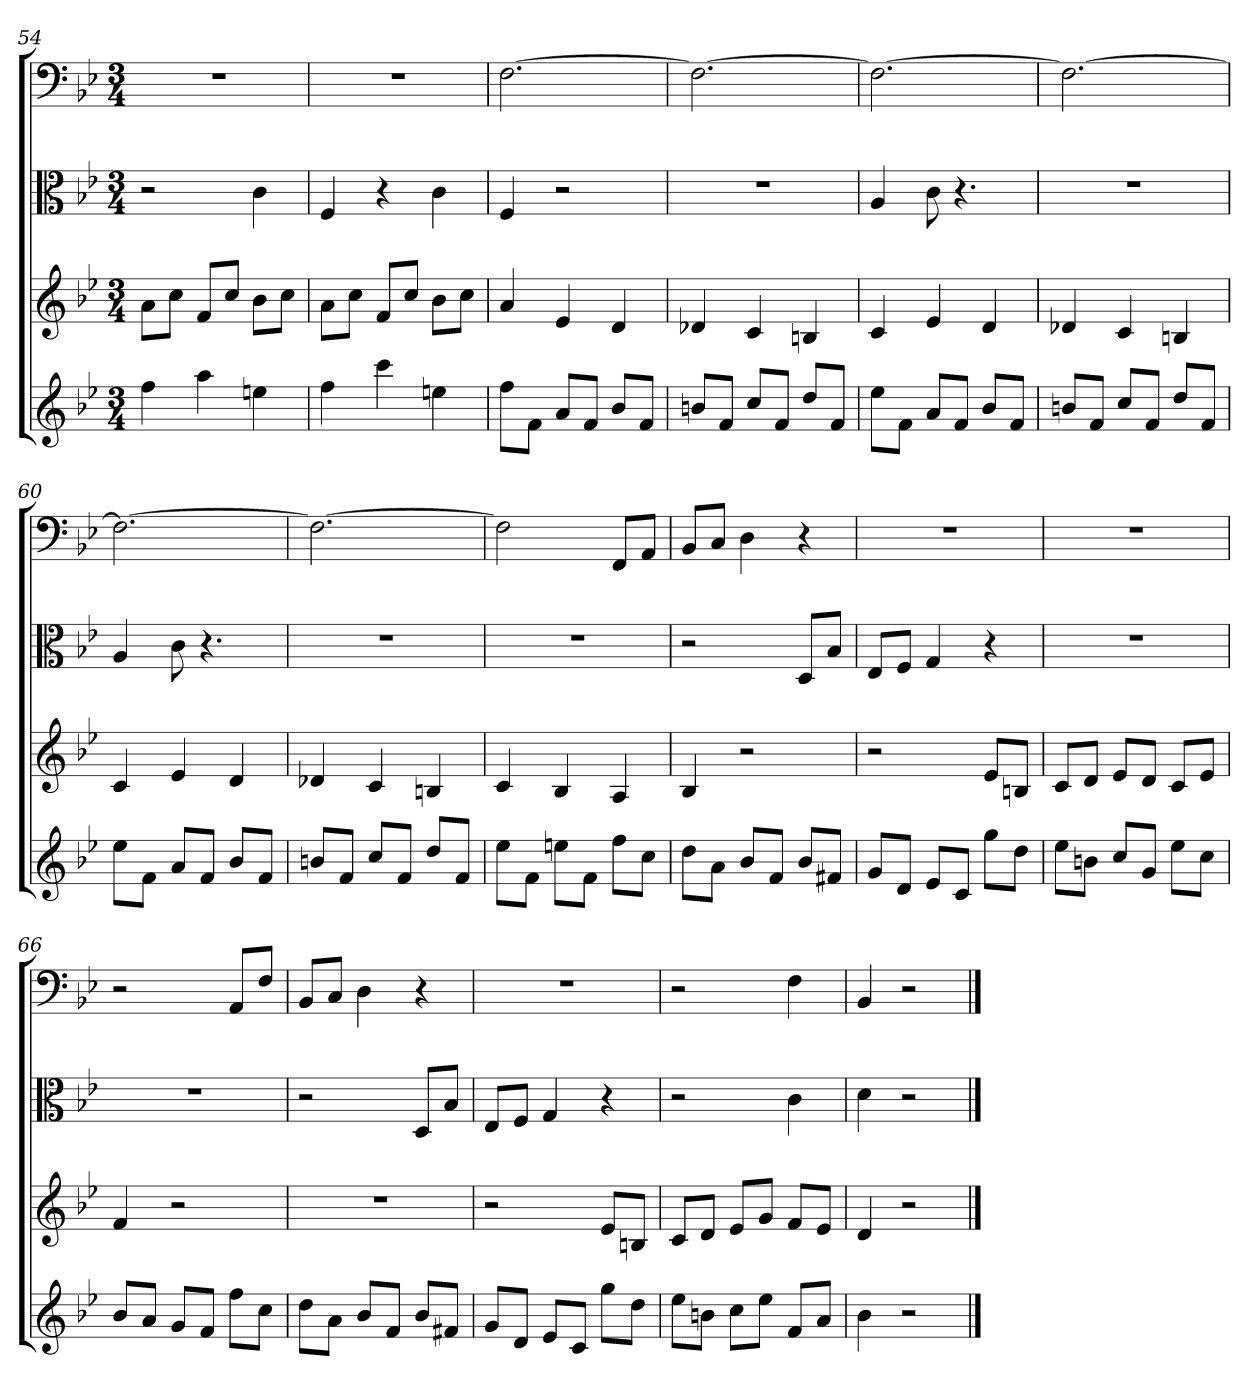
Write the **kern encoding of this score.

**kern	**kern	**kern	**kern
*part4	*part3	*part2	*part1
*staff4	*staff3	*staff2	*staff1
*	*	*clefC3	*clefF4
*k[b-e-]	*k[b-e-]	*k[b-e-]	*k[b-e-]
*B-:	*B-:	*B-:	*B-:
*M3/4	*M3/4	*M3/4	*M3/4
=54	=54	=54	=54
4ff	8aL	2r	2.r
.	8ccJ	.	.
4aa	8fL	.	.
.	8ccJ	.	.
4een	8b-L	4c	.
.	8ccJ	.	.
=55	=55	=55	=55
4ff	8aL	4F	2.r
.	8ccJ	.	.
4ccc	8fL	4r	.
.	8ccJ	.	.
4een	8b-L	4c	.
.	8ccJ	.	.
=56	=56	=56	=56
8ffL	4a	4F	[2.F
8fJ	.	.	.
8aL	4e-	2r	.
8fJ	.	.	.
8b-L	4d	.	.
8fJ	.	.	.
=57	=57	=57	=57
8bnL	4d-X	2.r	2.F_
8fJ	.	.	.
8ccL	4c	.	.
8fJ	.	.	.
8ddL	4Bn	.	.
8fJ	.	.	.
=58	=58	=58	=58
8ee-L	4c	4A	2.F_
8fJ	.	.	.
8aL	4e-	8c	.
8fJ	.	4.r	.
8b-L	4d	.	.
8fJ	.	.	.
=59	=59	=59	=59
8bnL	4d-X	2.r	2.F_
8fJ	.	.	.
8ccL	4c	.	.
8fJ	.	.	.
8ddL	4Bn	.	.
8fJ	.	.	.
=60	=60	=60	=60
8ee-L	4c	4A	2.F_
8fJ	.	.	.
8aL	4e-	8c	.
8fJ	.	4.r	.
8b-L	4d	.	.
8fJ	.	.	.
=61	=61	=61	=61
8bnL	4d-X	2.r	2.F_
8fJ	.	.	.
8ccL	4c	.	.
8fJ	.	.	.
8ddL	4Bn	.	.
8fJ	.	.	.
=62	=62	=62	=62
8ee-L	4c	2.r	2F]
8fJ	.	.	.
8eenL	4B-	.	.
8fJ	.	.	.
8ffL	4A	.	8FF/L
8ccJ	.	.	8AA/J
=63	=63	=63	=63
8ddL	4B-	2r	8BB-/L
8aJ	.	.	8C/J
8b-L	2r	.	4D
8fJ	.	.	.
8b-L	.	8D/L	4r
8f#XJ	.	8B-/J	.
=64	=64	=64	=64
8gL	2r	8E-/L	2.r
8dJ	.	8F/J	.
8e-L	.	4G	.
8cJ	.	.	.
8ggL	8e-L	4r	.
8ddJ	8BnJ	.	.
=65	=65	=65	=65
8ee-L	8cL	2.r	2.r
8bnJ	8dJ	.	.
8ccL	8e-L	.	.
8gJ	8dJ	.	.
8ee-L	8cL	.	.
8ccJ	8e-J	.	.
=66	=66	=66	=66
8b-L	4f	2.r	2r
8aJ	.	.	.
8gL	2r	.	.
8fJ	.	.	.
8ffL	.	.	8AA/L
8ccJ	.	.	8F/J
=67	=67	=67	=67
8ddL	2.r	2r	8BB-/L
8aJ	.	.	8C/J
8b-L	.	.	4D
8fJ	.	.	.
8b-L	.	8D/L	4r
8f#XJ	.	8B-/J	.
=68	=68	=68	=68
8gL	2r	8E-/L	2.r
8dJ	.	8F/J	.
8e-L	.	4G	.
8cJ	.	.	.
8ggL	8e-L	4r	.
8ddJ	8BnJ	.	.
=69	=69	=69	=69
8ee-L	8cL	2r	2r
8bnJ	8dJ	.	.
8ccL	8e-L	.	.
8ee-J	8gJ	.	.
8fL	8fL	4c	4F
8aJ	8e-J	.	.
=70	=70	=70	=70
4b-	4d	4d	4BB-
2r	2r	2r	2r
==	==	==	==
*-	*-	*-	*-
